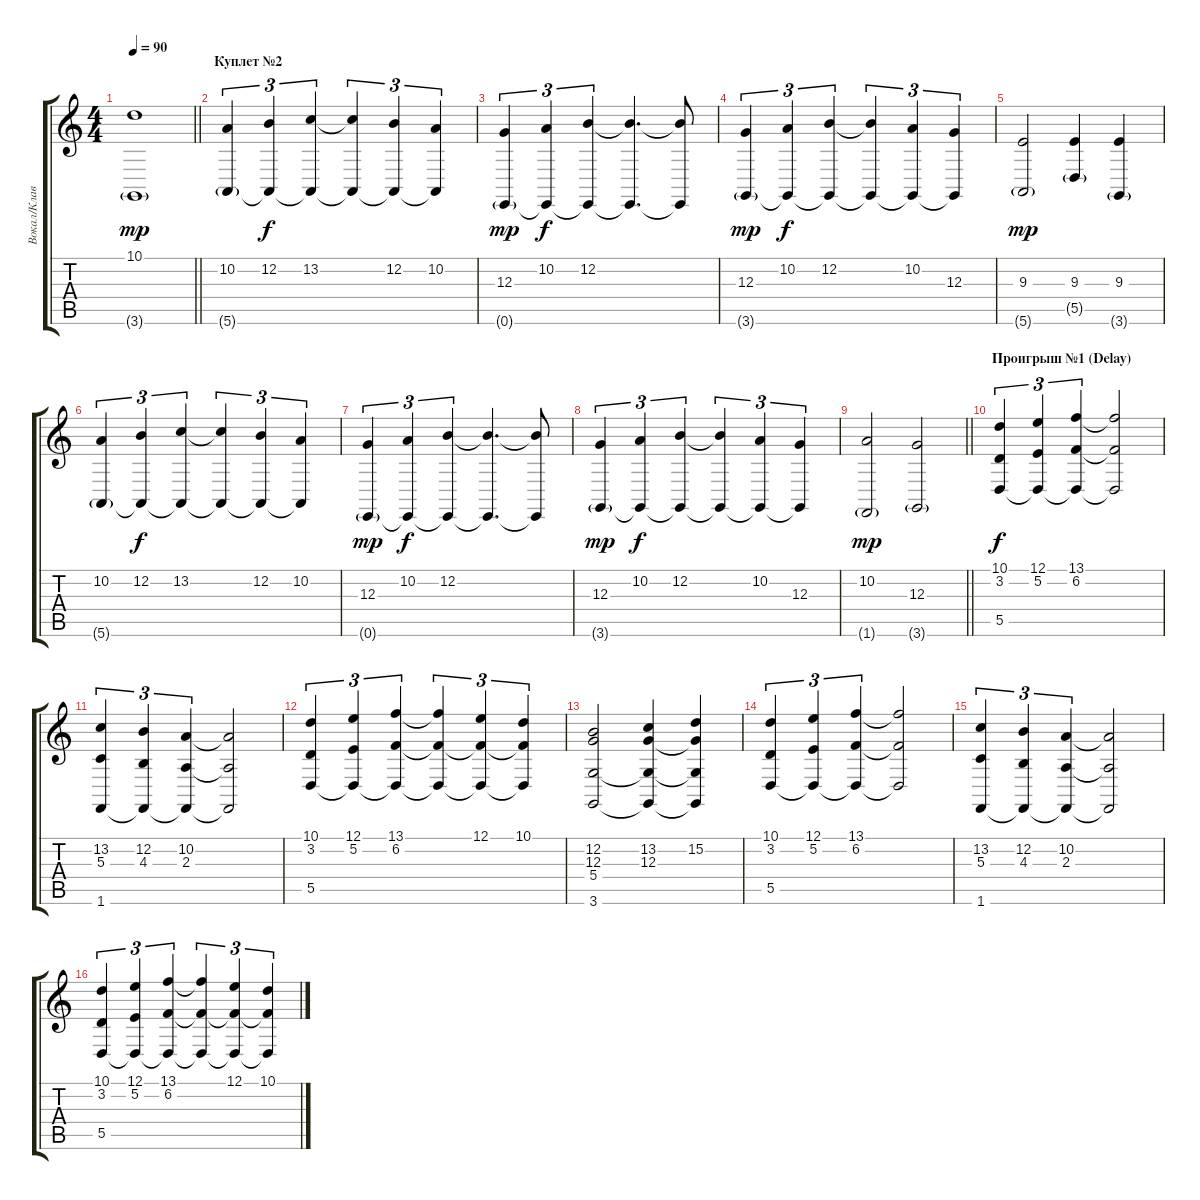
\track ("Вокал/Клавиши I" "Вокал/Клав") {instrument pad4choir}
\staff {score tabs}
\tuning (E4 B3 G3 D3 A2 E2) {hide}
\ts (4 4)
\tempo 90
\clef g2
\barLineRight lightlight
\ks c
(10.1 3.6{g}).1{dy mp volume 9} |
\section ("" "Куплет №2")
(10.2 5.6{g}).4{tu (3 2) volume 11} (12.2 5.6{t}).4{tu (3 2) dy f} (13.2 5.6{t}).4{tu (3 2)} (13.2{t} 5.6{t}).4{tu (3 2)} (12.2 5.6{t}).4{tu (3 2)} (10.2 5.6{t}).4{tu (3 2)} |
(12.3 0.6{g}).4{tu (3 2) dy mp} (10.2 0.6{t}).4{tu (3 2) dy f} (12.2 0.6{t}).4{tu (3 2)} (12.2{t} 0.6{t}).4{d} (12.2{t} 0.6{t}).8 |
(12.3 3.6{g}).4{tu (3 2) dy mp} (10.2 3.6{t}).4{tu (3 2) dy f} (12.2 3.6{t}).4{tu (3 2)} (12.2{t} 3.6{t}).4{tu (3 2)} (10.2 3.6{t}).4{tu (3 2)} (12.3 3.6{t}).4{tu (3 2)} |
(9.3 5.6{g}).2{dy mp} (9.3 5.5{g}).4 (9.3 3.6{g}).4 |
(10.2 5.6{g}).4{tu (3 2)} (12.2 5.6{t}).4{tu (3 2) dy f} (13.2 5.6{t}).4{tu (3 2)} (13.2{t} 5.6{t}).4{tu (3 2)} (12.2 5.6{t}).4{tu (3 2)} (10.2 5.6{t}).4{tu (3 2)} |
(12.3 0.6{g}).4{tu (3 2) dy mp} (10.2 0.6{t}).4{tu (3 2) dy f} (12.2 0.6{t}).4{tu (3 2)} (12.2{t} 0.6{t}).4{d} (12.2{t} 0.6{t}).8 |
(12.3 3.6{g}).4{tu (3 2) dy mp} (10.2 3.6{t}).4{tu (3 2) dy f} (12.2 3.6{t}).4{tu (3 2)} (12.2{t} 3.6{t}).4{tu (3 2)} (10.2 3.6{t}).4{tu (3 2)} (12.3 3.6{t}).4{tu (3 2)} |
\barLineRight lightlight
(10.2 1.6{g}).2{dy mp} (12.3 3.6{g}).2 |
\section ("" "Проигрыш №1 (Delay)")
(10.1 3.2 5.5).4{tu (3 2) dy f volume 10 instrument synthstrings2} (12.1 5.2 5.5{t}).4{tu (3 2)} (13.1 6.2 5.5{t}).4{tu (3 2)} (13.1{t} 6.2{t} 5.5{t}).2 |
(13.2 5.3 1.6).4{tu (3 2)} (12.2 4.3 1.6{t}).4{tu (3 2)} (10.2 2.3 1.6{t}).4{tu (3 2)} (10.2{t} 2.3{t} 1.6{t}).2 |
(10.1 3.2 5.5).4{tu (3 2)} (12.1 5.2 5.5{t}).4{tu (3 2)} (13.1 6.2 5.5{t}).4{tu (3 2)} (13.1{t} 6.2{t} 5.5{t}).4{tu (3 2)} (12.1 6.2{t} 5.5{t}).4{tu (3 2)} (10.1 6.2{t} 5.5{t}).4{tu (3 2)} |
(12.2 12.3 5.4 3.6).2 (13.2 12.3 5.4{t} 3.6{t}).4{volume 10} (15.2 12.3{t} 5.4{t} 3.6{t}).4 |
(10.1 3.2 5.5).4{tu (3 2) volume 10} (12.1 5.2 5.5{t}).4{tu (3 2)} (13.1 6.2 5.5{t}).4{tu (3 2)} (13.1{t} 6.2{t} 5.5{t}).2 |
(13.2 5.3 1.6).4{tu (3 2)} (12.2 4.3 1.6{t}).4{tu (3 2)} (10.2 2.3 1.6{t}).4{tu (3 2)} (10.2{t} 2.3{t} 1.6{t}).2 |
(10.1 3.2 5.5).4{tu (3 2)} (12.1 5.2 5.5{t}).4{tu (3 2)} (13.1 6.2 5.5{t}).4{tu (3 2)} (13.1{t} 6.2{t} 5.5{t}).4{tu (3 2)} (12.1 6.2{t} 5.5{t}).4{tu (3 2)} (10.1 6.2{t} 5.5{t}).4{tu (3 2)}
